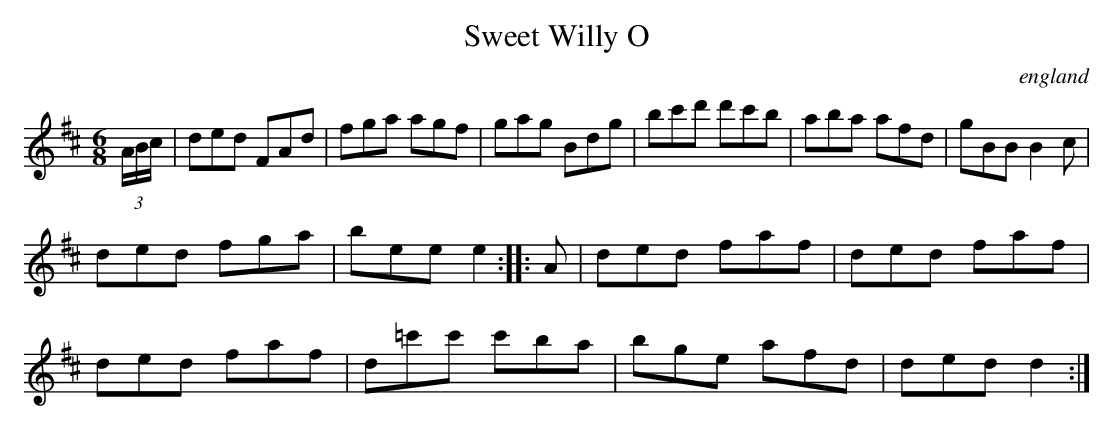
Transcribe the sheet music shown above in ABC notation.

X:1
T:Sweet Willy O
O:england
M:6/8
K:D
(3A/B/c/|\
ded FAd| fga agf| gag Bdg| bc'd' d'c'b|\
aba afd| gBB B2c|
ded fga| bee e2::\
A|\
ded faf| ded faf|
ded faf| d=c'c' c'ba|\
bge afd| ded d2:|
